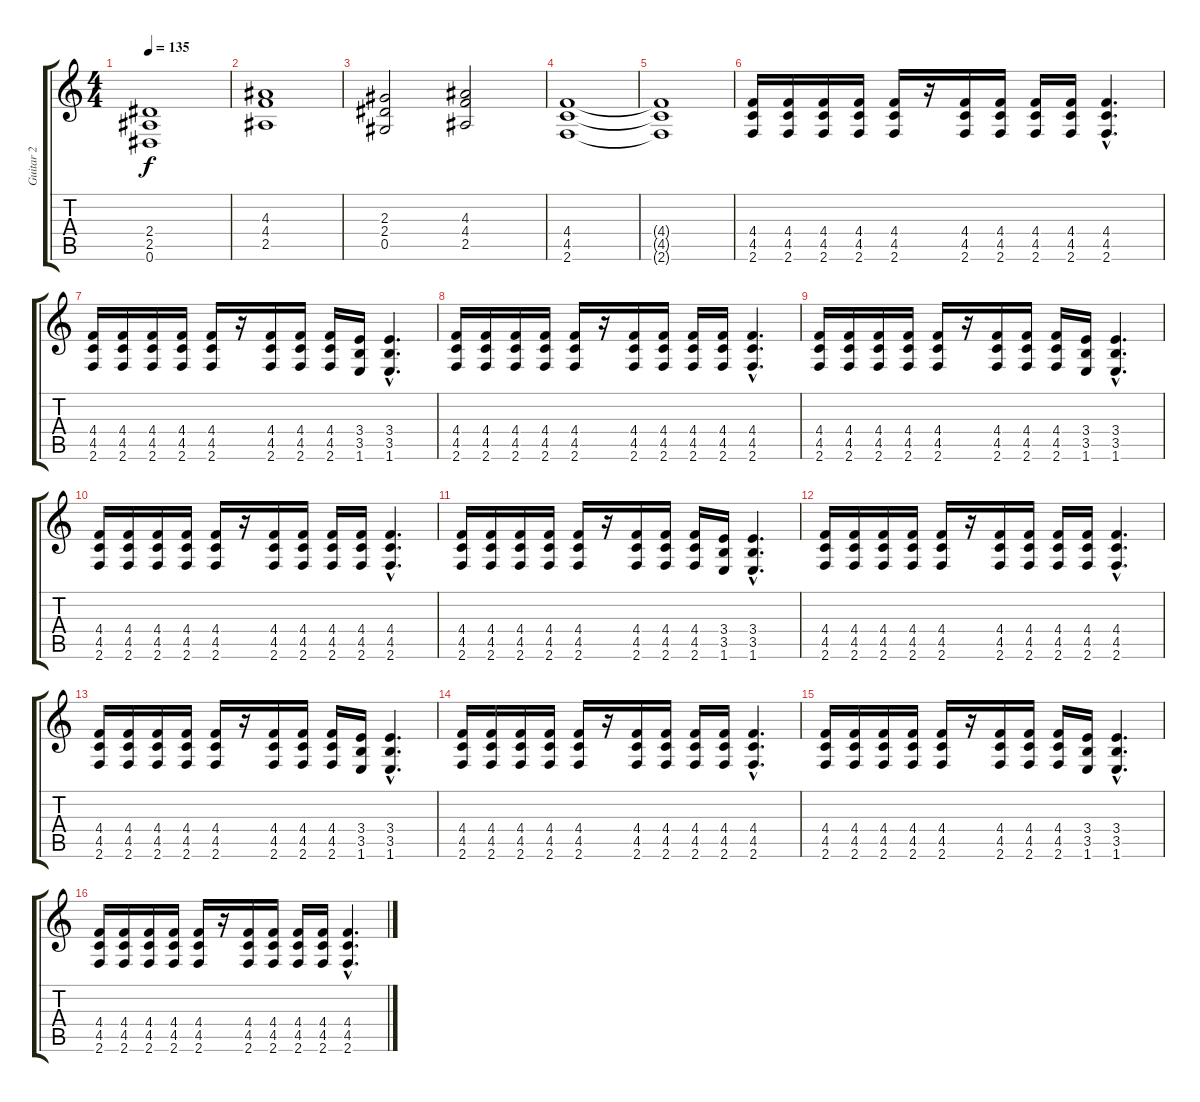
\track ("Guitar 2" "Guitar 2") {instrument distortionguitar}
\staff {score tabs}
\tuning (Eb4 Bb3 Gb3 Db3 Ab2 Eb2) {hide}
\ts (4 4)
\tempo 135
\clef g2
\ks c
(2.4 2.5 0.6).1{dy f} |
(4.3 4.4 2.5).1 |
(2.3 2.4 0.5).2 (4.3 4.4 2.5).2 |
(4.4 4.5 2.6).1 |
(4.4{t} 4.5{t} 2.6{t}).1 |
(4.4 4.5 2.6).16 (4.4 4.5 2.6).16 (4.4 4.5 2.6).16 (4.4 4.5 2.6).16 (4.4 4.5 2.6).16 r.16 (4.4 4.5 2.6).16 (4.4 4.5 2.6).16 (4.4 4.5 2.6).16 (4.4 4.5 2.6).16 (4.4{hac} 4.5{hac} 2.6{hac}).4{d} |
(4.4 4.5 2.6).16 (4.4 4.5 2.6).16 (4.4 4.5 2.6).16 (4.4 4.5 2.6).16 (4.4 4.5 2.6).16 r.16 (4.4 4.5 2.6).16 (4.4 4.5 2.6).16 (4.4 4.5 2.6).16 (3.4 3.5 1.6).16 (3.4{hac} 3.5{hac} 1.6{hac}).4{d} |
(4.4 4.5 2.6).16 (4.4 4.5 2.6).16 (4.4 4.5 2.6).16 (4.4 4.5 2.6).16 (4.4 4.5 2.6).16 r.16 (4.4 4.5 2.6).16 (4.4 4.5 2.6).16 (4.4 4.5 2.6).16 (4.4 4.5 2.6).16 (4.4{hac} 4.5{hac} 2.6{hac}).4{d} |
(4.4 4.5 2.6).16 (4.4 4.5 2.6).16 (4.4 4.5 2.6).16 (4.4 4.5 2.6).16 (4.4 4.5 2.6).16 r.16 (4.4 4.5 2.6).16 (4.4 4.5 2.6).16 (4.4 4.5 2.6).16 (3.4 3.5 1.6).16 (3.4{hac} 3.5{hac} 1.6{hac}).4{d} |
(4.4 4.5 2.6).16 (4.4 4.5 2.6).16 (4.4 4.5 2.6).16 (4.4 4.5 2.6).16 (4.4 4.5 2.6).16 r.16 (4.4 4.5 2.6).16 (4.4 4.5 2.6).16 (4.4 4.5 2.6).16 (4.4 4.5 2.6).16 (4.4{hac} 4.5{hac} 2.6{hac}).4{d} |
(4.4 4.5 2.6).16 (4.4 4.5 2.6).16 (4.4 4.5 2.6).16 (4.4 4.5 2.6).16 (4.4 4.5 2.6).16 r.16 (4.4 4.5 2.6).16 (4.4 4.5 2.6).16 (4.4 4.5 2.6).16 (3.4 3.5 1.6).16 (3.4{hac} 3.5{hac} 1.6{hac}).4{d} |
(4.4 4.5 2.6).16 (4.4 4.5 2.6).16 (4.4 4.5 2.6).16 (4.4 4.5 2.6).16 (4.4 4.5 2.6).16 r.16 (4.4 4.5 2.6).16 (4.4 4.5 2.6).16 (4.4 4.5 2.6).16 (4.4 4.5 2.6).16 (4.4{hac} 4.5{hac} 2.6{hac}).4{d} |
(4.4 4.5 2.6).16 (4.4 4.5 2.6).16 (4.4 4.5 2.6).16 (4.4 4.5 2.6).16 (4.4 4.5 2.6).16 r.16 (4.4 4.5 2.6).16 (4.4 4.5 2.6).16 (4.4 4.5 2.6).16 (3.4 3.5 1.6).16 (3.4{hac} 3.5{hac} 1.6{hac}).4{d} |
(4.4 4.5 2.6).16 (4.4 4.5 2.6).16 (4.4 4.5 2.6).16 (4.4 4.5 2.6).16 (4.4 4.5 2.6).16 r.16 (4.4 4.5 2.6).16 (4.4 4.5 2.6).16 (4.4 4.5 2.6).16 (4.4 4.5 2.6).16 (4.4{hac} 4.5{hac} 2.6{hac}).4{d} |
(4.4 4.5 2.6).16 (4.4 4.5 2.6).16 (4.4 4.5 2.6).16 (4.4 4.5 2.6).16 (4.4 4.5 2.6).16 r.16 (4.4 4.5 2.6).16 (4.4 4.5 2.6).16 (4.4 4.5 2.6).16 (3.4 3.5 1.6).16 (3.4{hac} 3.5{hac} 1.6{hac}).4{d} |
(4.4 4.5 2.6).16 (4.4 4.5 2.6).16 (4.4 4.5 2.6).16 (4.4 4.5 2.6).16 (4.4 4.5 2.6).16 r.16 (4.4 4.5 2.6).16 (4.4 4.5 2.6).16 (4.4 4.5 2.6).16 (4.4 4.5 2.6).16 (4.4{hac} 4.5{hac} 2.6{hac}).4{d}
